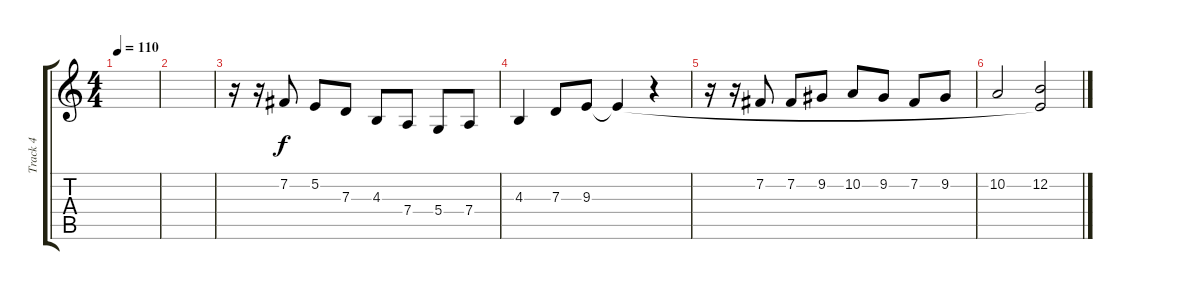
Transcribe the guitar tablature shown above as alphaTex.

\track ("Track 4" "Track 4") {instrument lead6voice}
\staff {score tabs}
\tuning (E4 B3 G3 D3 A2 E2) {hide}
\ts (4 4)
\tempo 110
\clef g2
\ks c
|
|
r.16 r.16 7.2.8 5.2.8 7.3.8 4.3.8 7.4.8 5.4.8 7.4.8 |
4.3.4 7.3.8 9.3.8 9.3{t}.4 r.4 |
r.16 r.16 7.2.8 7.2.8 9.2.8 10.2.8 9.2.8 7.2.8 9.2.8 |
10.2.2 (12.2 9.3{t}).2
